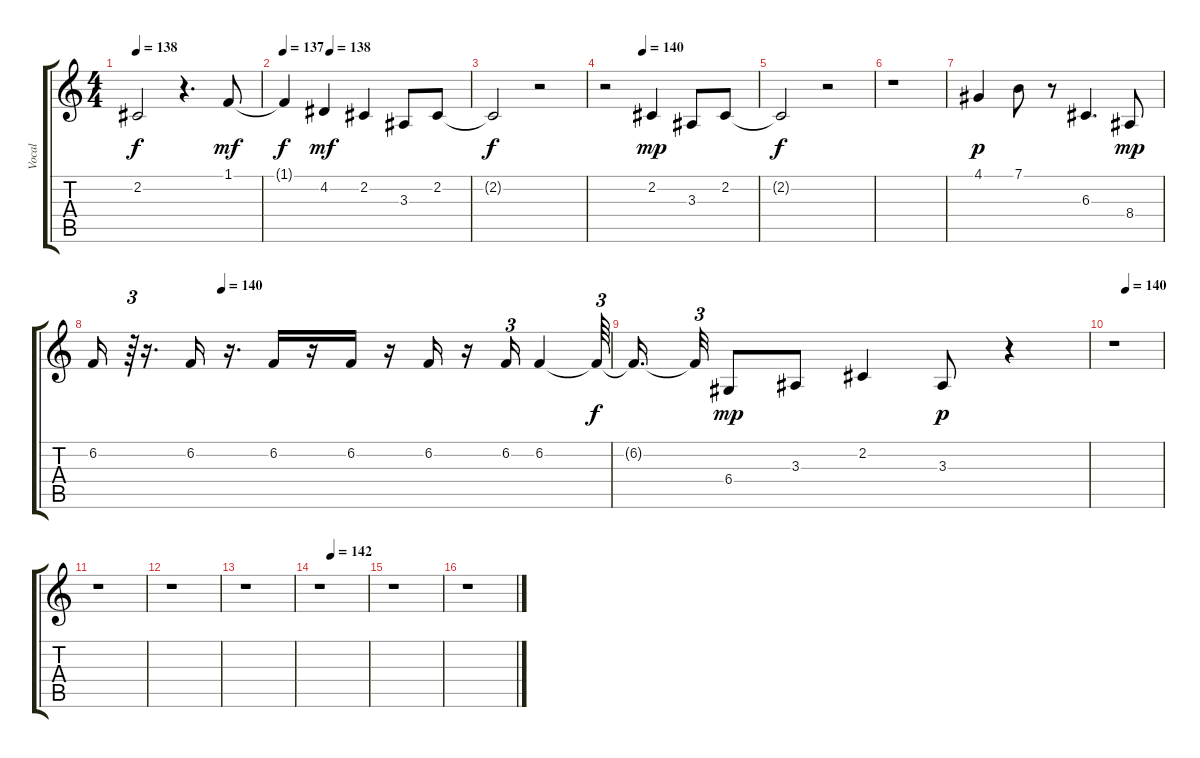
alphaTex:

\track ("Vocal" "Vocal") {instrument flute}
\staff {score tabs}
\tuning (E4 B3 G3 D3 A2 E2) {hide}
\ts (4 4)
\tempo 138
\clef g2
\ks c
2.2{t}.2{dy f} r.4{d} 1.1.8{dy mf} |
\tempo 137
\tempo (138 0.25)
1.1{t}.4{dy f} 4.2.4{dy mf} 2.2.4 3.3.8 2.2.8 |
2.2{t}.2{dy f} r.2 |
\tempo (140 0.25)
r.2 2.2.4{dy mp} 3.3.8 2.2.8 |
2.2{t}.2{dy f} r.2 |
r.1 |
4.1.4{dy p} 7.1.8 r.8 6.3.4{d} 8.4.8{dy mp} |
\tempo (140 0.25)
6.2.16 r.64{tu (3 2)} r.16{d} 6.2.16 r.16{d} 6.2.16 r.16 6.2.16 r.16 6.2.16 r.16 6.2.16{tu (3 2)} 6.2.4 6.2{t}.64{tu (3 2) dy f} |
6.2{t}.16{d beam splitsecondary} 6.2{t}.32{tu (3 2)} 6.4.8{dy mp} 3.3.8 2.2.4 3.3.8{dy p} r.4 |
\tempo (140 0.25)
r.1 |
r.1 |
r.1 |
r.1 |
\tempo (142 0.25)
r.1 |
r.1 |
r.1
